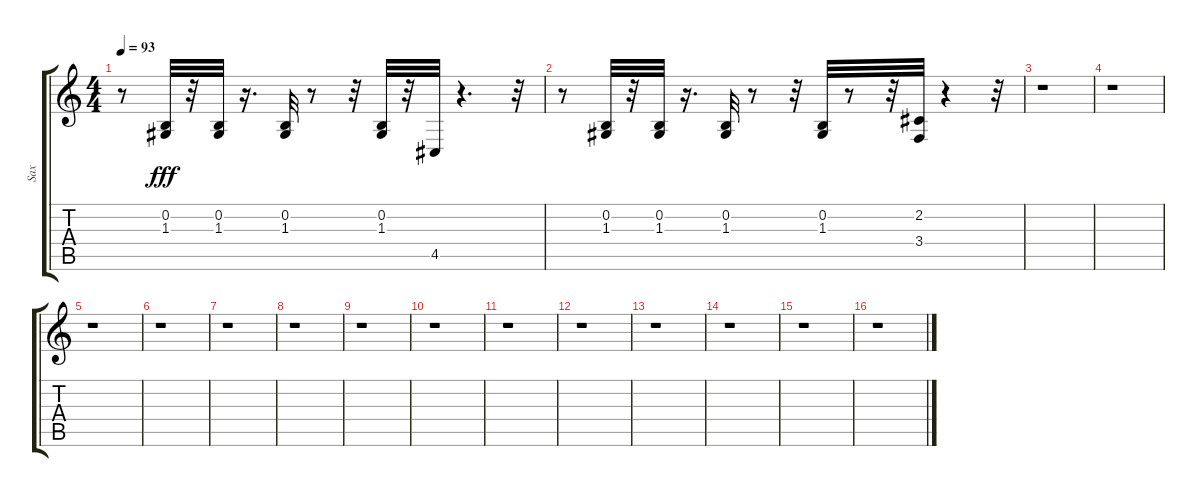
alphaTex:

\track ("Sax" "Sax") {instrument tenorsax}
\staff {score tabs}
\tuning (E4 B3 G3 D3 A2 E2) {hide}
\ts (4 4)
\tempo 93
\clef g2
\ks c
r.8{dy fff} (0.2 1.3).32{volume 16 balance 8 instrument tenorsax} r.32 (0.2 1.3).32 r.16{d} (0.2 1.3).32 r.8 r.32 (0.2 1.3).32 r.32 4.5.32 r.4{d} r.32 |
r.8 (0.2 1.3).32 r.32 (0.2 1.3).32 r.16{d} (0.2 1.3).32 r.8 r.32 (0.2 1.3).32 r.8 r.32 (2.2 3.4).32 r.4 r.32 |
r.1 |
r.1 |
r.1 |
r.1 |
r.1 |
r.1 |
r.1 |
r.1 |
r.1 |
r.1 |
r.1 |
r.1 |
r.1 |
r.1
